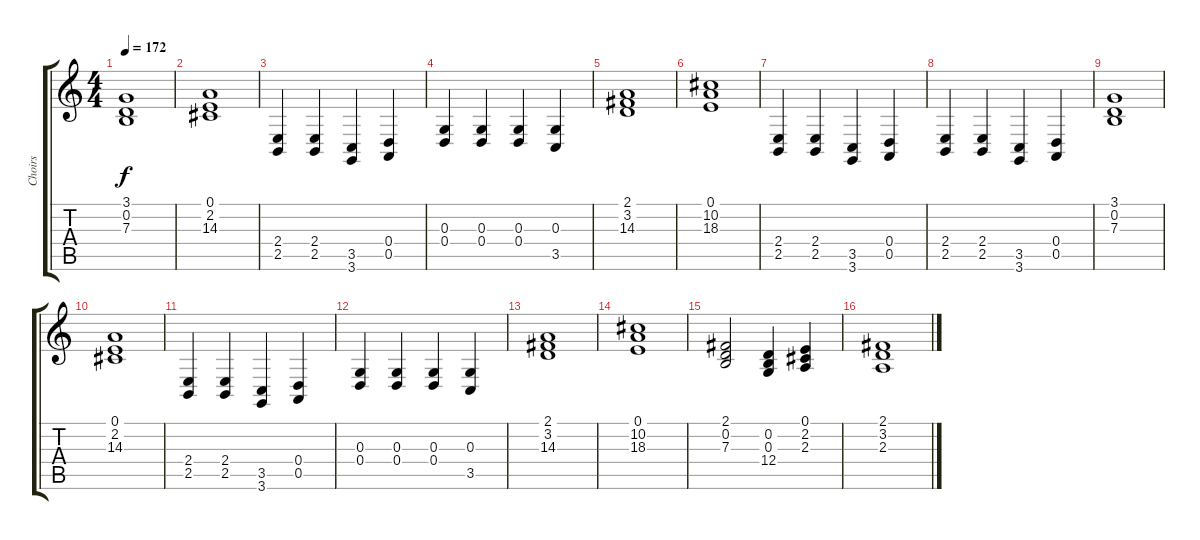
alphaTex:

\track ("Choirs" "Choirs") {instrument choiraahs}
\staff {score tabs}
\tuning (E4 B3 G3 D3 A2 E2) {hide}
\ts (4 4)
\tempo 172
\clef g2
\ks c
(3.1 0.2 7.3).1{dy f} |
(0.1 2.2 14.3).1 |
(2.4 2.5).4 (2.4 2.5).4 (3.5 3.6).4 (0.4 0.5).4 |
(0.3 0.4).4 (0.3 0.4).4 (0.3 0.4).4 (0.3 3.5).4 |
(2.1 3.2 14.3).1 |
(0.1 10.2 18.3).1 |
(2.4 2.5).4 (2.4 2.5).4 (3.5 3.6).4 (0.4 0.5).4 |
(2.4 2.5).4 (2.4 2.5).4 (3.5 3.6).4 (0.4 0.5).4 |
(3.1 0.2 7.3).1 |
(0.1 2.2 14.3).1 |
(2.4 2.5).4 (2.4 2.5).4 (3.5 3.6).4 (0.4 0.5).4 |
(0.3 0.4).4 (0.3 0.4).4 (0.3 0.4).4 (0.3 3.5).4 |
(2.1 3.2 14.3).1 |
(0.1 10.2 18.3).1 |
(2.1 0.2 7.3).2{volume 9} (0.2 0.3 12.4).4 (0.1 2.2 2.3).4 |
(2.1 3.2 2.3).1
